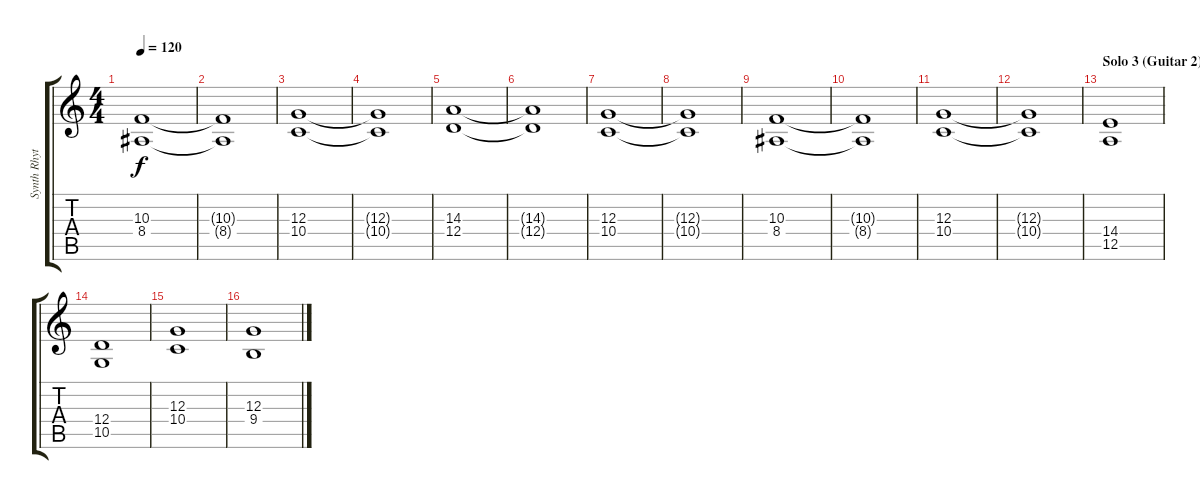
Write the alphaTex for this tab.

\track ("Synth Rhytmn" "Synth Rhyt") {instrument stringensemble1}
\staff {score tabs}
\tuning (E4 B3 G3 D3 A2 E2) {hide}
\ts (4 4)
\tempo 120
\clef g2
\ks c
(10.3 8.4).1{dy f} |
(10.3{t} 8.4{t}).1 |
(12.3 10.4).1 |
(12.3{t} 10.4{t}).1 |
(14.3 12.4).1{volume 14} |
(14.3{t} 12.4{t}).1 |
(12.3 10.4).1 |
(12.3{t} 10.4{t}).1 |
(10.3 8.4).1 |
(10.3{t} 8.4{t}).1 |
(12.3 10.4).1 |
(12.3{t} 10.4{t}).1 |
\section ("" "Solo 3 (Guitar 2) ")
(14.4 12.5).1 |
(12.4 10.5).1 |
(12.3 10.4).1 |
(12.3 9.4).1
